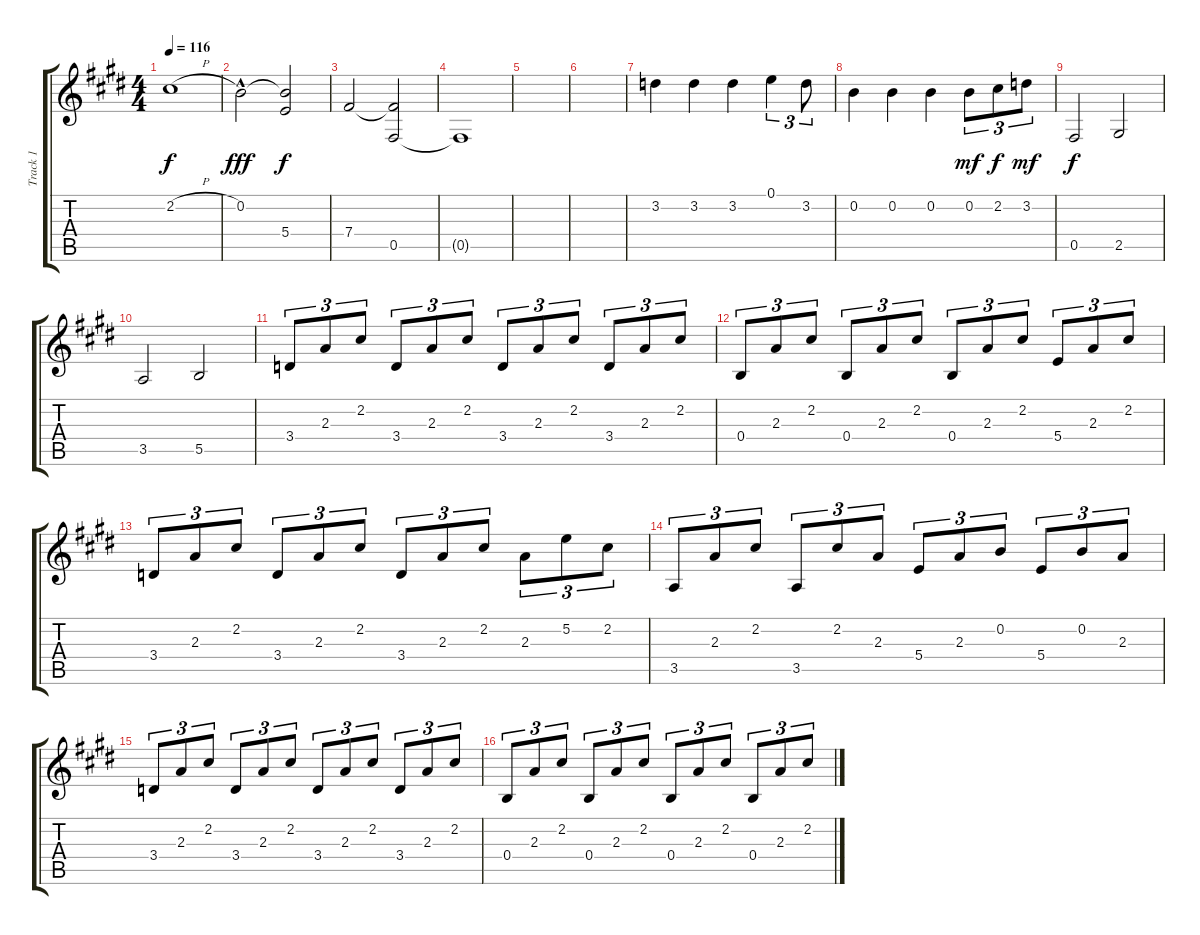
\track ("Track 1" "Track 1") {instrument electricguitarclean}
\staff {score tabs}
\tuning (E4 B3 G3 B2 Gb2 B1) {hide}
\ts (4 4)
\tempo 116
\clef g2
\ks c#minor
2.2{h}.1{dy f} |
0.2{hac}.2{dy fff} (0.2{t} 5.4).2{dy f} |
7.4.2 (7.4{t} 0.5).2 |
0.5{t}.1 |
|
|
3.2.4 3.2.4 3.2.4 0.1.4{tu (3 2)} 3.2.8{tu (3 2)} |
0.2.4 0.2.4 0.2.4 0.2.8{tu (3 2) dy mf} 2.2.8{tu (3 2) dy f} 3.2.8{tu (3 2) dy mf} |
0.5.2{dy f} 2.5.2 |
3.5.2 5.5.2 |
3.4.8{tu (3 2)} 2.3.8{tu (3 2)} 2.2.8{tu (3 2)} 3.4.8{tu (3 2)} 2.3.8{tu (3 2)} 2.2.8{tu (3 2)} 3.4.8{tu (3 2)} 2.3.8{tu (3 2)} 2.2.8{tu (3 2)} 3.4.8{tu (3 2)} 2.3.8{tu (3 2)} 2.2.8{tu (3 2)} |
0.4.8{tu (3 2)} 2.3.8{tu (3 2)} 2.2.8{tu (3 2)} 0.4.8{tu (3 2)} 2.3.8{tu (3 2)} 2.2.8{tu (3 2)} 0.4.8{tu (3 2)} 2.3.8{tu (3 2)} 2.2.8{tu (3 2)} 5.4.8{tu (3 2)} 2.3.8{tu (3 2)} 2.2.8{tu (3 2)} |
3.4.8{tu (3 2)} 2.3.8{tu (3 2)} 2.2.8{tu (3 2)} 3.4.8{tu (3 2)} 2.3.8{tu (3 2)} 2.2.8{tu (3 2)} 3.4.8{tu (3 2)} 2.3.8{tu (3 2)} 2.2.8{tu (3 2)} 2.3.8{tu (3 2)} 5.2.8{tu (3 2)} 2.2.8{tu (3 2)} |
3.5.8{tu (3 2)} 2.3.8{tu (3 2)} 2.2.8{tu (3 2)} 3.5.8{tu (3 2)} 2.2.8{tu (3 2)} 2.3.8{tu (3 2)} 5.4.8{tu (3 2)} 2.3.8{tu (3 2)} 0.2.8{tu (3 2)} 5.4.8{tu (3 2)} 0.2.8{tu (3 2)} 2.3.8{tu (3 2)} |
3.4.8{tu (3 2)} 2.3.8{tu (3 2)} 2.2.8{tu (3 2)} 3.4.8{tu (3 2)} 2.3.8{tu (3 2)} 2.2.8{tu (3 2)} 3.4.8{tu (3 2)} 2.3.8{tu (3 2)} 2.2.8{tu (3 2)} 3.4.8{tu (3 2)} 2.3.8{tu (3 2)} 2.2.8{tu (3 2)} |
0.4.8{tu (3 2)} 2.3.8{tu (3 2)} 2.2.8{tu (3 2)} 0.4.8{tu (3 2)} 2.3.8{tu (3 2)} 2.2.8{tu (3 2)} 0.4.8{tu (3 2)} 2.3.8{tu (3 2)} 2.2.8{tu (3 2)} 0.4.8{tu (3 2)} 2.3.8{tu (3 2)} 2.2.8{tu (3 2)}
